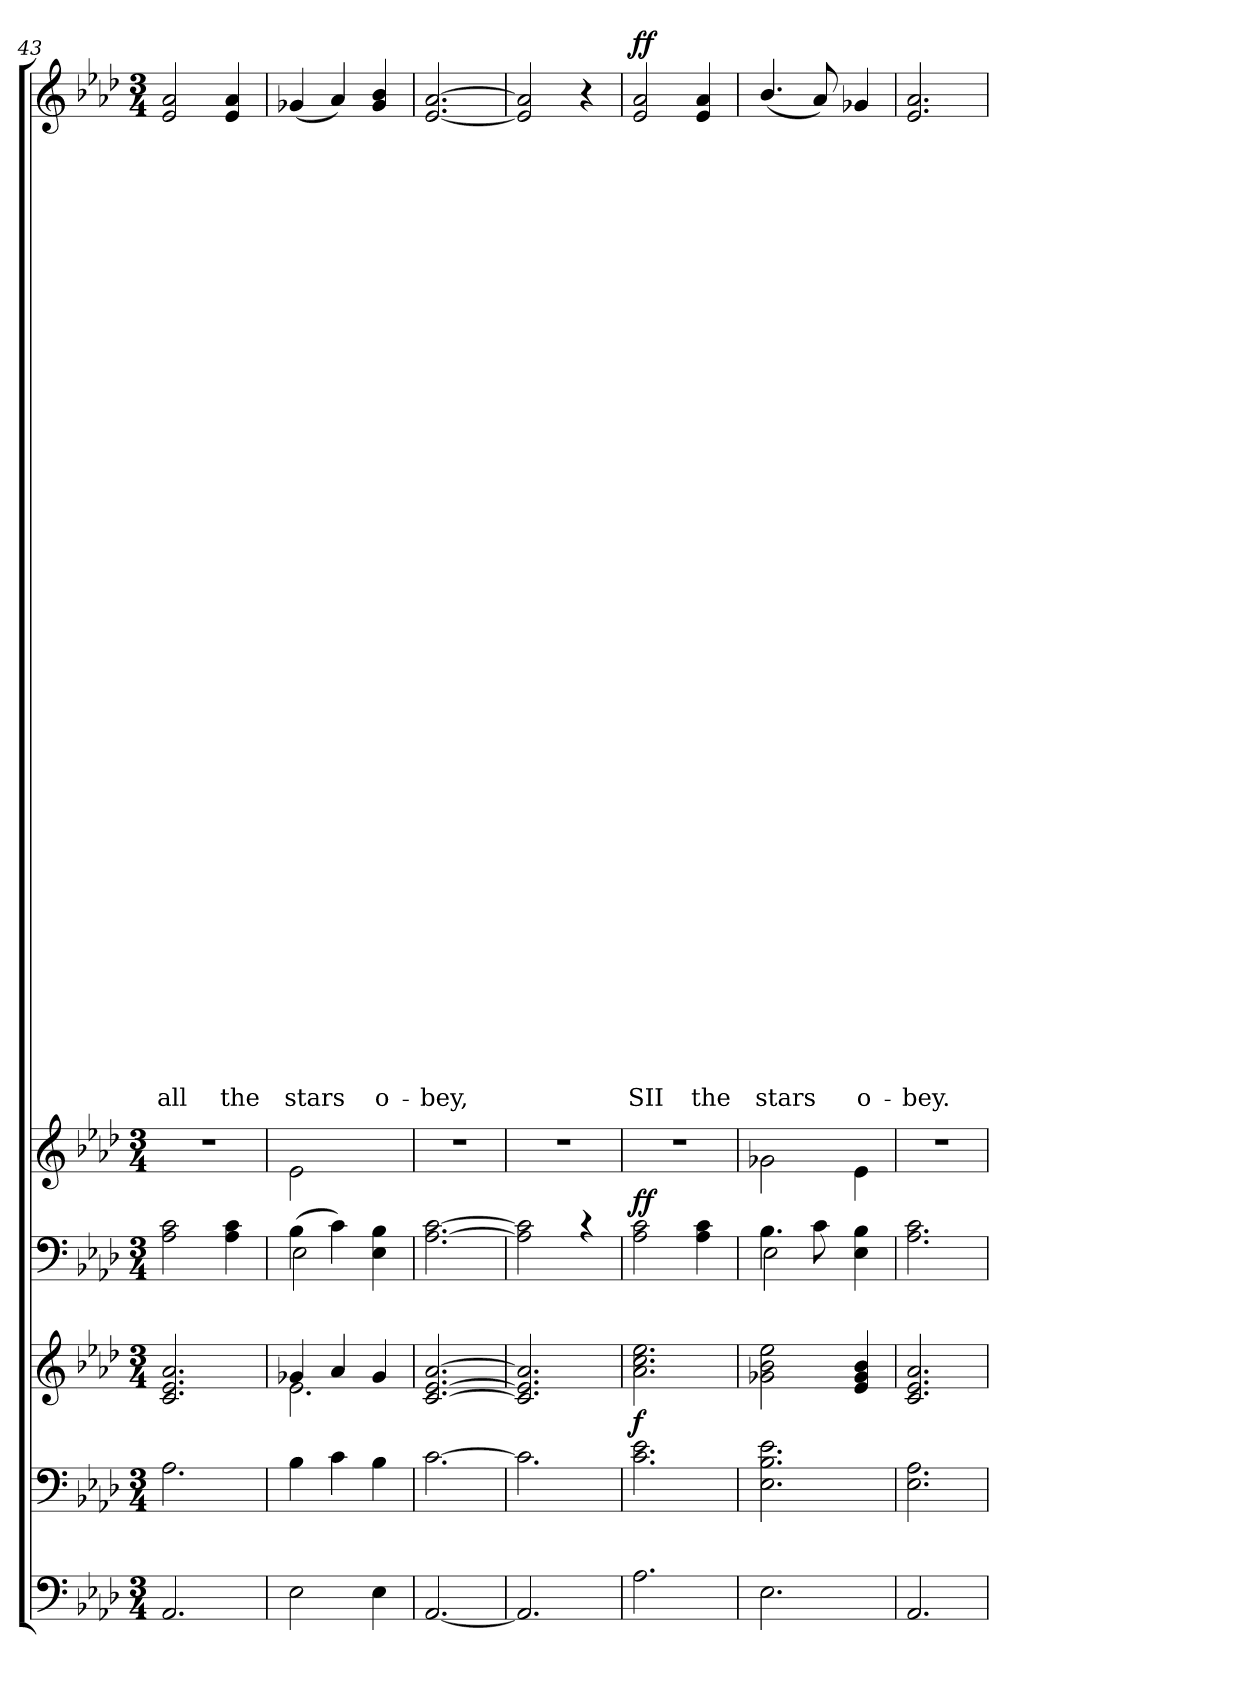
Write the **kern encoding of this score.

**kern	**kern	**kern	**dynam	**kern	**dynam	**kern	**kern	**text	**text	**text	**text	**text	**text	**text	**text	**text	**text	**text	**text	**text	**text	**text	**text	**text	**text	**text	**text	**text	**text	**text	**text	**text	**text	**text	**text	**text	**text	**text	**text	**text	**text	**text	**text	**text	**text	**text	**text	**text	**dynam
*part6	*part5	*part4	*part4	*part3	*part3	*part2	*part1	*part1	*part1	*part1	*part1	*part1	*part1	*part1	*part1	*part1	*part1	*part1	*part1	*part1	*part1	*part1	*part1	*part1	*part1	*part1	*part1	*part1	*part1	*part1	*part1	*part1	*part1	*part1	*part1	*part1	*part1	*part1	*part1	*part1	*part1	*part1	*part1	*part1	*part1	*part1	*part1	*part1	*part1
*staff6	*staff5	*staff4	*staff4	*staff3	*staff3	*staff2	*staff1	*staff1	*staff1	*staff1	*staff1	*staff1	*staff1	*staff1	*staff1	*staff1	*staff1	*staff1	*staff1	*staff1	*staff1	*staff1	*staff1	*staff1	*staff1	*staff1	*staff1	*staff1	*staff1	*staff1	*staff1	*staff1	*staff1	*staff1	*staff1	*staff1	*staff1	*staff1	*staff1	*staff1	*staff1	*staff1	*staff1	*staff1	*staff1	*staff1	*staff1	*staff1	*staff1
!!LO:LB:g=z
*clefF4	*clefF4	*clefG2	*	*clefF4	*	*clefG2	*clefG2	*	*	*	*	*	*	*	*	*	*	*	*	*	*	*	*	*	*	*	*	*	*	*	*	*	*	*	*	*	*	*	*	*	*	*	*	*	*	*	*	*	*
*k[b-e-a-d-]	*k[b-e-a-d-]	*k[b-e-a-d-]	*	*k[b-e-a-d-]	*	*k[b-e-a-d-]	*k[b-e-a-d-]	*	*	*	*	*	*	*	*	*	*	*	*	*	*	*	*	*	*	*	*	*	*	*	*	*	*	*	*	*	*	*	*	*	*	*	*	*	*	*	*	*	*
*A-:	*A-:	*A-:	*	*A-:	*	*A-:	*A-:	*	*	*	*	*	*	*	*	*	*	*	*	*	*	*	*	*	*	*	*	*	*	*	*	*	*	*	*	*	*	*	*	*	*	*	*	*	*	*	*	*	*
*M3/4	*M3/4	*M3/4	*	*M3/4	*	*M3/4	*M3/4	*	*	*	*	*	*	*	*	*	*	*	*	*	*	*	*	*	*	*	*	*	*	*	*	*	*	*	*	*	*	*	*	*	*	*	*	*	*	*	*	*	*
=43	=43	=43	=43	=43	=43	=43	=43	=43	=43	=43	=43	=43	=43	=43	=43	=43	=43	=43	=43	=43	=43	=43	=43	=43	=43	=43	=43	=43	=43	=43	=43	=43	=43	=43	=43	=43	=43	=43	=43	=43	=43	=43	=43	=43	=43	=43	=43	=43	=43
*	*^	*^	*	*^	*	*	*	*	*	*	*	*	*	*	*	*	*	*	*	*	*	*	*	*	*	*	*	*	*	*	*	*	*	*	*	*	*	*	*	*	*	*	*	*	*	*	*	*	*
!	!	!	!	!	!	!	!	!	!	!	!	!	!	!	!	!	!	!	!	!	!	!	!	!	!	!	!	!	!	!	!	!	!	!	!	!	!	!	!	!	!	!	!	!	!	!	!	!	!	!	!LO:LY:b	!
2.AA-/	2.A-\	2.ryy	2.c/ 2.e-/ 2.a-/	2.ryy	.	2A-\ 2c\	2.ryy	.	2.r	2e-/ 2a-/	.	.	.	.	.	.	.	.	.	.	.	.	.	.	.	.	.	.	.	.	.	.	.	.	.	.	.	.	.	.	.	.	.	.	.	.	.	.	.	.	all	.
!	!	!	!	!	!	!	!	!	!	!	!	!	!	!	!	!	!	!	!	!	!	!	!	!	!	!	!	!	!	!	!	!	!	!	!	!	!	!	!	!	!	!	!	!	!	!	!	!	!	!	!LO:LY:b	!
.	.	.	.	.	.	4A-\ 4c\	.	.	.	4e-/ 4a-/	.	.	.	.	.	.	.	.	.	.	.	.	.	.	.	.	.	.	.	.	.	.	.	.	.	.	.	.	.	.	.	.	.	.	.	.	.	.	.	.	the	.
=44	=44	=44	=44	=44	=44	=44	=44	=44	=44	=44	=44	=44	=44	=44	=44	=44	=44	=44	=44	=44	=44	=44	=44	=44	=44	=44	=44	=44	=44	=44	=44	=44	=44	=44	=44	=44	=44	=44	=44	=44	=44	=44	=44	=44	=44	=44	=44	=44	=44	=44	=44	=44
!	!	!	!	!	!	!	!	!	!	!	!	!	!	!	!	!	!	!	!	!	!	!	!	!	!	!	!	!	!	!	!	!	!	!	!	!	!	!	!	!	!	!	!	!	!	!	!	!	!	!	!LO:LY:b	!
2E-\	4B-\	2.ryy	4g-i/	2.e-\	.	(>4B-\	2E-\	.	2e-\	(4g-i/	.	.	.	.	.	.	.	.	.	.	.	.	.	.	.	.	.	.	.	.	.	.	.	.	.	.	.	.	.	.	.	.	.	.	.	.	.	.	.	.	stars	.
.	4c\	.	4a-/	.	.	4c\)	.	.	.	4a-/)	.	.	.	.	.	.	.	.	.	.	.	.	.	.	.	.	.	.	.	.	.	.	.	.	.	.	.	.	.	.	.	.	.	.	.	.	.	.	.	.	.	.
!	!	!	!	!	!	!	!	!	!	!	!	!	!	!	!	!	!	!	!	!	!	!	!	!	!	!	!	!	!	!	!	!	!	!	!	!	!	!	!	!	!	!	!	!	!	!	!	!	!	!	!LO:LY:b	!
4E-\	4B-\	.	4g-i/	.	.	4E-\ 4B-\	4ryy	.	4ryy	4g-i/ 4b-/	.	.	.	.	.	.	.	.	.	.	.	.	.	.	.	.	.	.	.	.	.	.	.	.	.	.	.	.	.	.	.	.	.	.	.	.	.	.	.	.	o-	.
=45	=45	=45	=45	=45	=45	=45	=45	=45	=45	=45	=45	=45	=45	=45	=45	=45	=45	=45	=45	=45	=45	=45	=45	=45	=45	=45	=45	=45	=45	=45	=45	=45	=45	=45	=45	=45	=45	=45	=45	=45	=45	=45	=45	=45	=45	=45	=45	=45	=45	=45	=45	=45
!	!	!	!	!	!	!	!	!	!	!	!	!	!	!	!	!	!	!	!	!	!	!	!	!	!	!	!	!	!	!	!	!	!	!	!	!	!	!	!	!	!	!	!	!	!	!	!	!	!	!	!LO:LY:b	!
[>2.AA-/	[>2.c\	2.ryy	[<2.c/ [<2.e-/ [>2.a-/	2.ryy	.	[<2.A-\ [>2.c\	2.ryy	.	2.r	[<2.e-/ [>2.a-/	.	.	.	.	.	.	.	.	.	.	.	.	.	.	.	.	.	.	.	.	.	.	.	.	.	.	.	.	.	.	.	.	.	.	.	.	.	.	.	.	-bey,	.
=46	=46	=46	=46	=46	=46	=46	=46	=46	=46	=46	=46	=46	=46	=46	=46	=46	=46	=46	=46	=46	=46	=46	=46	=46	=46	=46	=46	=46	=46	=46	=46	=46	=46	=46	=46	=46	=46	=46	=46	=46	=46	=46	=46	=46	=46	=46	=46	=46	=46	=46	=46	=46
2.AA-/]	2.c\]	2.ryy	2.c/] 2.e-/] 2.a-/]	2.ryy	.	2A-\] 2c\]	2.ryy	.	2.r	2e-/] 2a-/]	.	.	.	.	.	.	.	.	.	.	.	.	.	.	.	.	.	.	.	.	.	.	.	.	.	.	.	.	.	.	.	.	.	.	.	.	.	.	.	.	.	.
.	.	.	.	.	.	4r	.	.	.	4r	.	.	.	.	.	.	.	.	.	.	.	.	.	.	.	.	.	.	.	.	.	.	.	.	.	.	.	.	.	.	.	.	.	.	.	.	.	.	.	.	.	.
=47	=47	=47	=47	=47	=47	=47	=47	=47	=47	=47	=47	=47	=47	=47	=47	=47	=47	=47	=47	=47	=47	=47	=47	=47	=47	=47	=47	=47	=47	=47	=47	=47	=47	=47	=47	=47	=47	=47	=47	=47	=47	=47	=47	=47	=47	=47	=47	=47	=47	=47	=47	=47
!	!	!	!	!	!LO:DY:b	!	!	!LO:DY:a	!	!	!	!	!	!	!	!	!	!	!	!	!	!	!	!	!	!	!	!	!	!	!	!	!	!	!	!	!	!	!	!	!	!	!	!	!	!	!	!	!	!	!LO:LY:b	!LO:DY:a
2.A-\	2.c\ 2.e-\	2.ryy	2.a-\ 2.cc\ 2.ee-\	2.ryy	f	2A-\ 2c\	2.ryy	ff	2.r	2e-/ 2a-/	.	.	.	.	.	.	.	.	.	.	.	.	.	.	.	.	.	.	.	.	.	.	.	.	.	.	.	.	.	.	.	.	.	.	.	.	.	.	.	.	SII	ff
!	!	!	!	!	!	!	!	!	!	!	!	!	!	!	!	!	!	!	!	!	!	!	!	!	!	!	!	!	!	!	!	!	!	!	!	!	!	!	!	!	!	!	!	!	!	!	!	!	!	!	!LO:LY:b	!
.	.	.	.	.	.	4A-\ 4c\	.	.	.	4e-/ 4a-/	.	.	.	.	.	.	.	.	.	.	.	.	.	.	.	.	.	.	.	.	.	.	.	.	.	.	.	.	.	.	.	.	.	.	.	.	.	.	.	.	the	.
=48	=48	=48	=48	=48	=48	=48	=48	=48	=48	=48	=48	=48	=48	=48	=48	=48	=48	=48	=48	=48	=48	=48	=48	=48	=48	=48	=48	=48	=48	=48	=48	=48	=48	=48	=48	=48	=48	=48	=48	=48	=48	=48	=48	=48	=48	=48	=48	=48	=48	=48	=48	=48
!	!	!	!	!	!	!	!	!	!	!	!	!	!	!	!	!	!	!	!	!	!	!	!	!	!	!	!	!	!	!	!	!	!	!	!	!	!	!	!	!	!	!	!	!	!	!	!	!	!	!	!LO:LY:b	!
2.E-\	2.E-\ 2.B-\ 2.e-\	2.ryy	2g-i\ 2b-\ 2ee-\	2.ryy	.	4.B-\	2E-\	.	2g-i\	(4.b-/	.	.	.	.	.	.	.	.	.	.	.	.	.	.	.	.	.	.	.	.	.	.	.	.	.	.	.	.	.	.	.	.	.	.	.	.	.	.	.	.	stars	.
.	.	.	.	.	.	8c\	.	.	.	8a-/)	.	.	.	.	.	.	.	.	.	.	.	.	.	.	.	.	.	.	.	.	.	.	.	.	.	.	.	.	.	.	.	.	.	.	.	.	.	.	.	.	.	.
!	!	!	!	!	!	!	!	!	!	!	!	!	!	!	!	!	!	!	!	!	!	!	!	!	!	!	!	!	!	!	!	!	!	!	!	!	!	!	!	!	!	!	!	!	!	!	!	!	!	!	!LO:LY:b	!
.	.	.	4e-/ 4g-i/ 4b-/	.	.	4E-\ 4B-\	4ryy	.	4e-\	4g-i/	.	.	.	.	.	.	.	.	.	.	.	.	.	.	.	.	.	.	.	.	.	.	.	.	.	.	.	.	.	.	.	.	.	.	.	.	.	.	.	.	o-	.
=49	=49	=49	=49	=49	=49	=49	=49	=49	=49	=49	=49	=49	=49	=49	=49	=49	=49	=49	=49	=49	=49	=49	=49	=49	=49	=49	=49	=49	=49	=49	=49	=49	=49	=49	=49	=49	=49	=49	=49	=49	=49	=49	=49	=49	=49	=49	=49	=49	=49	=49	=49	=49
!	!	!	!	!	!	!	!	!	!	!	!	!	!	!	!	!	!	!	!	!	!	!	!	!	!	!	!	!	!	!	!	!	!	!	!	!	!	!	!	!	!	!	!	!	!	!	!	!	!	!	!LO:LY:b	!
2.AA-/	2.E-\ 2.A-\	2.ryy	2.c/ 2.e-/ 2.a-/	2.ryy	.	2.A-\ 2.c\	2.ryy	.	2.r	2.e-/ 2.a-/	.	.	.	.	.	.	.	.	.	.	.	.	.	.	.	.	.	.	.	.	.	.	.	.	.	.	.	.	.	.	.	.	.	.	.	.	.	.	.	.	-bey.	.
*	*v	*v	*	*	*	*v	*v	*	*	*	*	*	*	*	*	*	*	*	*	*	*	*	*	*	*	*	*	*	*	*	*	*	*	*	*	*	*	*	*	*	*	*	*	*	*	*	*	*	*	*	*	*
*	*	*v	*v	*	*	*	*	*	*	*	*	*	*	*	*	*	*	*	*	*	*	*	*	*	*	*	*	*	*	*	*	*	*	*	*	*	*	*	*	*	*	*	*	*	*	*	*	*	*	*
=	=	=	=	=	=	=	=	=	=	=	=	=	=	=	=	=	=	=	=	=	=	=	=	=	=	=	=	=	=	=	=	=	=	=	=	=	=	=	=	=	=	=	=	=	=	=	=	=	=
*-	*-	*-	*-	*-	*-	*-	*-	*-	*-	*-	*-	*-	*-	*-	*-	*-	*-	*-	*-	*-	*-	*-	*-	*-	*-	*-	*-	*-	*-	*-	*-	*-	*-	*-	*-	*-	*-	*-	*-	*-	*-	*-	*-	*-	*-	*-	*-	*-	*-
